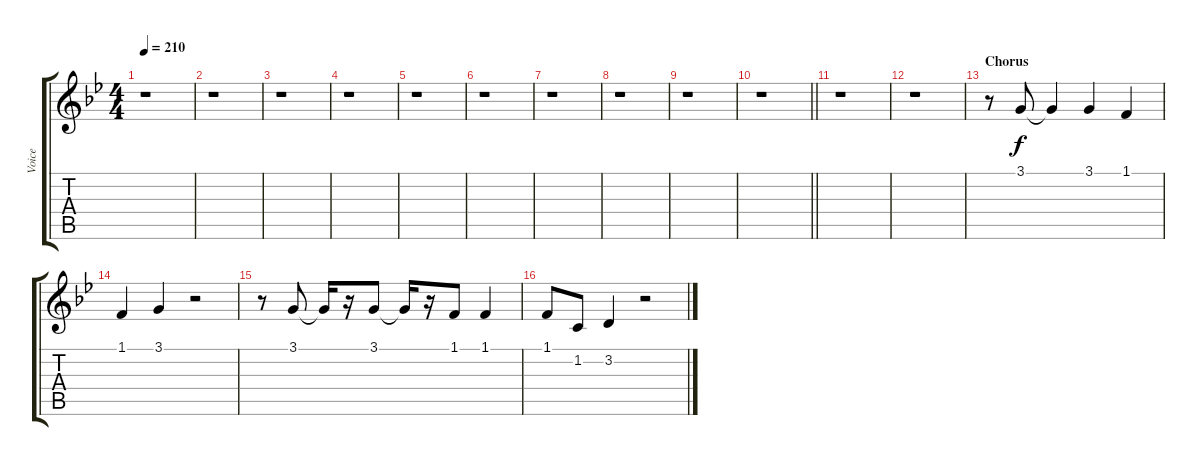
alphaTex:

\track ("Voice" "Voice") {instrument lead6voice}
\staff {score tabs}
\tuning (E4 B3 G3 D3 A2 E2) {hide}
\ts (4 4)
\tempo 210
\clef g2
\ks bb
r.1{dy f} |
r.1 |
r.1 |
r.1 |
r.1 |
r.1 |
r.1 |
r.1 |
r.1 |
\barLineRight lightlight
r.1 |
r.1 |
r.1 |
\section ("" "Chorus")
r.8 3.1.8 3.1{t}.4 3.1.4 1.1.4 |
1.1.4 3.1.4 r.2 |
r.8 3.1.8 3.1{t}.16 r.16 3.1.8 3.1{t}.16 r.16 1.1.8 1.1.4 |
1.1.8 1.2.8 3.2.4 r.2
